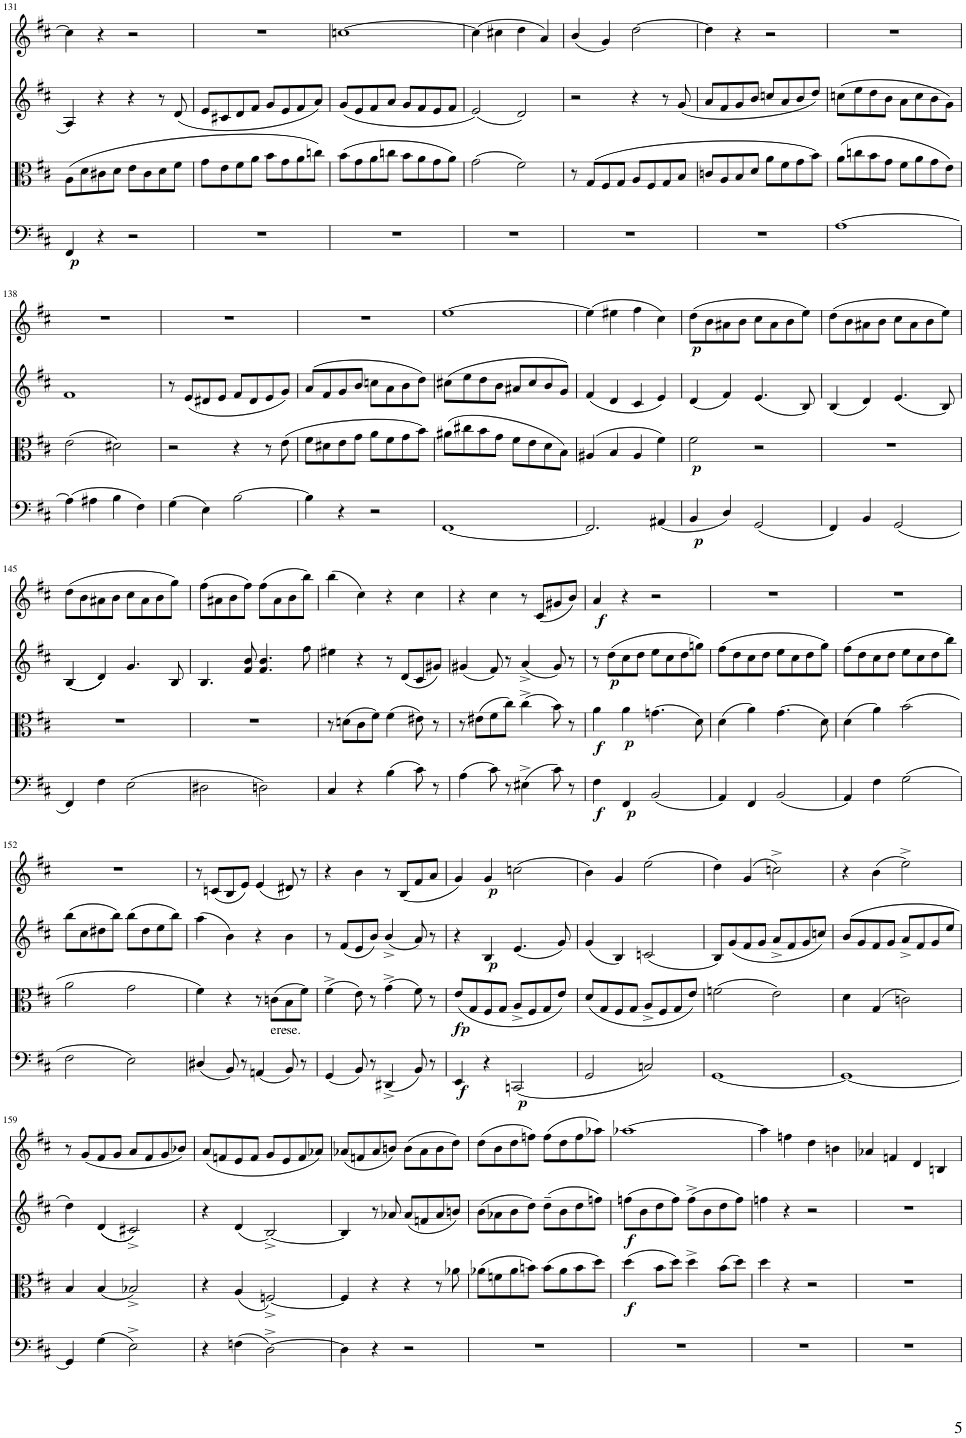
**kern	**dynam	**kern	**text	**dynam	**kern	**dynam	**kern	**dynam
*part4	*part4	*part3	*part3	*part3	*part2	*part2	*part1	*part1
*staff4	*staff4	*staff3	*staff3	*staff3	*staff2	*staff2	*staff1	*staff1
*I"Violoncello	*	*I"Viola	*	*	*I"Violin	*	*I"Violin	*
*I'Vc	*	*I'Vla	*	*	*I'Vln	*	*I'Vln	*
!!LO:PB:g=z
*clefF4	*	*clefC3	*	*	*clefG2	*	*clefG2	*
*k[f#c#]	*	*k[f#c#]	*	*	*k[f#c#]	*	*k[f#c#]	*
*M4/4	*	*M4/4	*	*	*M4/4	*	*M4/4	*
*met(c)	*	*met(c)	*	*	*met(c)	*	*met(c)	*
=131	=131	=131	=131	=131	=131	=131	=131	=131
!	!LO:DY:b	!	!	!	!	!	!	!
4FF#/	p	(8A\L	.	.	4A/	.	4cc\]	.
.	.	8d\	.	.	.	.	.	.
4r	.	8c#X\	.	.	4r	.	4r	.
.	.	8d\J	.	.	.	.	.	.
2r	.	8e\L	.	.	4r	.	2r	.
.	.	8c#\	.	.	.	.	.	.
.	.	8d\	.	.	8r	.	.	.
.	.	8f#\J	.	.	(8d/	.	.	.
=132	=132	=132	=132	=132	=132	=132	=132	=132
1r	.	8g\L	.	.	8e/L	.	1r	.
.	.	8e\	.	.	8c#X/	.	.	.
.	.	8f#\	.	.	8d/	.	.	.
.	.	8a\J	.	.	8f#/J	.	.	.
.	.	8b\L	.	.	8g/L	.	.	.
.	.	8g\	.	.	8e/	.	.	.
.	.	8a\	.	.	8f#/	.	.	.
.	.	8ccn\J)	.	.	8a/J)	.	.	.
=133	=133	=133	=133	=133	=133	=133	=133	=133
1r	.	(8b\L	.	.	(8g/L	.	[1ccn	.
.	.	8g\	.	.	8e/	.	.	.
.	.	8a\	.	.	8f#/	.	.	.
.	.	8ccn\J	.	.	8a/J	.	.	.
.	.	8b\L	.	.	8g/L	.	.	.
.	.	8a\	.	.	8f#/	.	.	.
.	.	8g\	.	.	8e/	.	.	.
.	.	8a\J)	.	.	8f#/J	.	.	.
=134	=134	=134	=134	=134	=134	=134	=134	=134
1r	.	(2g\	.	.	(2e/)	.	(4cc\]	.
.	.	.	.	.	.	.	4cc#X\	.
.	.	2f#\)	.	.	2d/)	.	4dd\	.
.	.	.	.	.	.	.	4a/)	.
=135	=135	=135	=135	=135	=135	=135	=135	=135
1r	.	8r	.	.	2r	.	(4b/	.
.	.	(8G/L	.	.	.	.	.	.
.	.	8F#/	.	.	.	.	4g/)	.
.	.	8G/J	.	.	.	.	.	.
.	.	8A/L	.	.	4r	.	[2dd\	.
.	.	8F#/	.	.	.	.	.	.
.	.	8G/	.	.	8r	.	.	.
.	.	8B/J	.	.	(8g/	.	.	.
=136	=136	=136	=136	=136	=136	=136	=136	=136
1r	.	8cn/L	.	.	8a/L	.	4dd\]	.
.	.	8A/	.	.	8f#/	.	.	.
.	.	8B/	.	.	8g/	.	4r	.
.	.	8d/J	.	.	8b/J	.	.	.
.	.	8a\L	.	.	8ccn/L	.	2r	.
.	.	8f#\	.	.	8a/	.	.	.
.	.	8g\	.	.	8b/	.	.	.
.	.	8b\J)	.	.	8dd/J)	.	.	.
=137	=137	=137	=137	=137	=137	=137	=137	=137
[1A	.	(8a\L	.	.	(8ccn\L	.	1r	.
.	.	8ccn\	.	.	8ee\	.	.	.
.	.	8b\	.	.	8dd\	.	.	.
.	.	8g\J	.	.	8b\J	.	.	.
.	.	8f#\L	.	.	8a\L	.	.	.
.	.	8a\	.	.	8cc\	.	.	.
.	.	8g\	.	.	8b\	.	.	.
.	.	8e\J)	.	.	8g\J)	.	.	.
!!LO:LB:g=z
=138	=138	=138	=138	=138	=138	=138	=138	=138
(4A\]	.	(2e\	.	.	1f#	.	1r	.
4A#X\	.	.	.	.	.	.	.	.
4B\	.	2d#X\)	.	.	.	.	.	.
4F#\)	.	.	.	.	.	.	.	.
=139	=139	=139	=139	=139	=139	=139	=139	=139
(4G\	.	2r	.	.	8r	.	1r	.
.	.	.	.	.	(8e/L	.	.	.
4E\)	.	.	.	.	8d#X/	.	.	.
.	.	.	.	.	8e/J	.	.	.
[2B\	.	4r	.	.	8f#/L	.	.	.
.	.	.	.	.	8d#/	.	.	.
.	.	8r	.	.	8e/	.	.	.
.	.	(8e\	.	.	8g/J)	.	.	.
=140	=140	=140	=140	=140	=140	=140	=140	=140
4B\]	.	8f#\L	.	.	(8a/L	.	1r	.
.	.	8d#X\	.	.	8f#/	.	.	.
4r	.	8e\	.	.	8g/	.	.	.
.	.	8g\J	.	.	8b/J	.	.	.
2r	.	8a\L	.	.	8ccn\L	.	.	.
.	.	8f#\	.	.	8a\	.	.	.
.	.	8g\	.	.	8b\	.	.	.
.	.	8b\J)	.	.	8dd\J)	.	.	.
=141	=141	=141	=141	=141	=141	=141	=141	=141
[1FF#	.	(8a#X\L	.	.	(8cc#X\L	.	[1ee	.
.	.	8cc#X\	.	.	8ee\	.	.	.
.	.	8b\	.	.	8dd\	.	.	.
.	.	8g\J	.	.	8b\J	.	.	.
.	.	8f#\L	.	.	8a#X/L	.	.	.
.	.	8e\	.	.	8cc#/	.	.	.
.	.	8d\	.	.	8b/	.	.	.
.	.	8B\J)	.	.	8g/J)	.	.	.
=142	=142	=142	=142	=142	=142	=142	=142	=142
2.FF#/]	.	(4A#X/	.	.	(4f#/	.	(4ee\]	.
.	.	4B/	.	.	4d/	.	4ee#X\	.
.	.	4A#/	.	.	4c#/	.	4ff#\	.
(4AA#X/	.	4f#\)	.	.	4e/)	.	4cc#\)	.
=143	=143	=143	=143	=143	=143	=143	=143	=143
!	!LO:DY:b	!	!	!LO:DY:b	!	!	!	!LO:DY:b
4BB/	p	2f#\	.	p	(4d/	.	(8dd\L	p
.	.	.	.	.	.	.	8b\	.
4D/)	.	.	.	.	4f#/)	.	8a#X\	.
.	.	.	.	.	.	.	8b\J	.
(2GG/	.	2r	.	.	(4.e/	.	8cc#\L	.
.	.	.	.	.	.	.	8a#\	.
.	.	.	.	.	.	.	8b\	.
.	.	.	.	.	8B/)	.	8ee\J)	.
=144	=144	=144	=144	=144	=144	=144	=144	=144
4FF#/)	.	1r	.	.	(4B/	.	(8dd\L	.
.	.	.	.	.	.	.	8b\	.
4BB/	.	.	.	.	4d/)	.	8a#X\	.
.	.	.	.	.	.	.	8b\J	.
(2GG/	.	.	.	.	(4.e/	.	8cc#\L	.
.	.	.	.	.	.	.	8a#\	.
.	.	.	.	.	.	.	8b\	.
.	.	.	.	.	8B/)	.	8ee\J)	.
!!LO:LB:g=z
=145	=145	=145	=145	=145	=145	=145	=145	=145
4FF#/)	.	1r	.	.	((4B/	.	(8dd\L	.
.	.	.	.	.	.	.	8b\	.
4F#\	.	.	.	.	4d/))	.	8a#X\	.
.	.	.	.	.	.	.	8b\J	.
(2E\	.	.	.	.	4.g/	.	8cc#\L	.
.	.	.	.	.	.	.	8a#\	.
.	.	.	.	.	.	.	8b\	.
.	.	.	.	.	8B/	.	8gg\J)	.
=146	=146	=146	=146	=146	=146	=146	=146	=146
2D#X\	.	1r	.	.	4.B/	.	(8ff#\L	.
.	.	.	.	.	.	.	8a#X\	.
.	.	.	.	.	.	.	8b\	.
.	.	.	.	.	8f#/ 8b/	.	8ff#\J)	.
2Dn\)	.	.	.	.	4.f#/ 4.b/	.	(8ff#\L	.
.	.	.	.	.	.	.	8a#\	.
.	.	.	.	.	.	.	8b\	.
.	.	.	.	.	8ff#\	.	8bb\J)	.
=147	=147	=147	=147	=147	=147	=147	=147	=147
4C#/	.	8r	.	.	4ee#X\	.	(4bb\	.
.	.	(8dn\L	.	.	.	.	.	.
4r	.	8c#\	.	.	4r	.	4cc#\)	.
.	.	8f#\J)	.	.	.	.	.	.
(4B\	.	(4f#\	.	.	8r	.	4r	.
.	.	.	.	.	(8d/L	.	.	.
8c#\)	.	8e#X\)	.	.	8c#/	.	4cc#\	.
8r	.	8r	.	.	8g#X/J)	.	.	.
=148	=148	=148	=148	=148	=148	=148	=148	=148
(4A\	.	8r	.	.	(4g#X/	.	4r	.
.	.	(8e#X\L	.	.	.	.	.	.
8c#\)	.	8f#\	.	.	8f#/)	.	4cc#\	.
8r	.	8cc#\J)	.	.	8r	.	.	.
(4E#X^\	.	(4cc#^\	.	.	(4a^/	.	8r	.
.	.	.	.	.	.	.	(8c#/L	.
8c#\)	.	8b\)	.	.	8g#/)	.	8g#X/	.
8r	.	8r	.	.	8r	.	8b/J)	.
=149	=149	=149	=149	=149	=149	=149	=149	=149
!	!LO:DY:b	!	!	!LO:DY:b	!	!	!	!LO:DY:b
4F#\	f	4a\	.	f	8r	.	4a/	f
!	!	!	!	!	!	!LO:DY:b	!	!
.	.	.	.	.	(8dd\L	p	.	.
!	!LO:DY:b	!	!	!LO:DY:b	!	!	!	!
4FF#/	p	4a\	.	p	8cc#\	.	4r	.
.	.	.	.	.	8dd\J	.	.	.
(2BB/	.	(4.gn\	.	.	8ee\L	.	2r	.
.	.	.	.	.	8cc#\	.	.	.
.	.	.	.	.	8dd\	.	.	.
.	.	8d\)	.	.	8ggn\J)	.	.	.
=150	=150	=150	=150	=150	=150	=150	=150	=150
4AA/)	.	(4d\	.	.	(8ff#\L	.	1r	.
.	.	.	.	.	8dd\	.	.	.
4FF#/	.	4a\)	.	.	8cc#\	.	.	.
.	.	.	.	.	8dd\J	.	.	.
(2BB/	.	(4.g\	.	.	8ee\L	.	.	.
.	.	.	.	.	8cc#\	.	.	.
.	.	.	.	.	8dd\	.	.	.
.	.	8d\)	.	.	8gg\J)	.	.	.
=151	=151	=151	=151	=151	=151	=151	=151	=151
4AA/)	.	(4d\	.	.	(8ff#\L	.	1r	.
.	.	.	.	.	8dd\	.	.	.
4F#\	.	4a\)	.	.	8cc#\	.	.	.
.	.	.	.	.	8dd\J	.	.	.
(2G\	.	(2b\	.	.	8ee\L	.	.	.
.	.	.	.	.	8cc#\	.	.	.
.	.	.	.	.	8dd\	.	.	.
.	.	.	.	.	8bb\J)	.	.	.
!!LO:LB:g=z
=152	=152	=152	=152	=152	=152	=152	=152	=152
2F#\	.	2a\	.	.	(8bb\L	.	1r	.
.	.	.	.	.	8cc#\	.	.	.
.	.	.	.	.	8dd#X\	.	.	.
.	.	.	.	.	8bb\J)	.	.	.
2E\)	.	2g\	.	.	(8bb\L	.	.	.
.	.	.	.	.	8dd#\	.	.	.
.	.	.	.	.	8ee\	.	.	.
.	.	.	.	.	8bb\J)	.	.	.
=153	=153	=153	=153	=153	=153	=153	=153	=153
(4D#X/	.	4f#\)	.	.	(4aa\	.	8r	.
.	.	.	.	.	.	.	(8cn/L	.
8BB/)	.	4r	.	.	4b\)	.	8B/	.
8r	.	.	.	.	.	.	8e/J)	.
(4AAn/	.	8r	.	.	4r	.	(4e/	.
!	!	!	!LO:LY:b	!	!	!	!	!
.	.	(8cn\L	-erese.-	.	.	.	.	.
8BB/)	.	8B\	.	.	4b\	.	8d#X/)	.
8r	.	8f#\J)	.	.	.	.	8r	.
=154	=154	=154	=154	=154	=154	=154	=154	=154
(4GG/	.	(4f#^\	.	.	8r	.	4r	.
.	.	.	.	.	(8f#/L	.	.	.
8BB/)	.	8e\)	.	.	8e/	.	4b\	.
8r	.	8r	.	.	8b/J)	.	.	.
(4DD#X^/	.	(4g^\	.	.	(4b^/	.	8r	.
.	.	.	.	.	.	.	(8B/L	.
8BB/)	.	8f#\)	.	.	8a/)	.	8f#/	.
8r	.	8r	.	.	8r	.	8a/J	.
=155	=155	=155	=155	=155	=155	=155	=155	=155
!	!LO:DY:b	!	!	!LO:DY:b	!	!	!	!
4EE/	f	(8e/L	.	fp	4r	.	4g/)	.
.	.	8G/	.	.	.	.	.	.
!	!	!	!	!	!	!LO:DY:b	!	!LO:DY:b
4r	.	8F#/	.	.	4B/	p	4g/	p
.	.	8G/J	.	.	.	.	.	.
!	!LO:DY:b	!	!	!	!	!	!	!
(2CCn/	p	8A^/L	.	.	(4.e/	.	(2ccn\	.
.	.	8F#/	.	.	.	.	.	.
.	.	8G/	.	.	.	.	.	.
.	.	8e/J)	.	.	8g/)	.	.	.
=156	=156	=156	=156	=156	=156	=156	=156	=156
2GG/	.	(8d/L	.	.	(4g/	.	4b\)	.
.	.	8G/	.	.	.	.	.	.
.	.	8F#/	.	.	4B/)	.	4g/	.
.	.	8G/J	.	.	.	.	.	.
2Cn/)	.	8A^/L	.	.	(2cn/	.	(2ee\	.
.	.	8F#/	.	.	.	.	.	.
.	.	8G/	.	.	.	.	.	.
.	.	8e/J)	.	.	.	.	.	.
=157	=157	=157	=157	=157	=157	=157	=157	=157
[1GG	.	(2fn\	.	.	8B/L)	.	4dd\)	.
.	.	.	.	.	(8g/	.	.	.
.	.	.	.	.	8f#/	.	(4g/	.
.	.	.	.	.	8g/J	.	.	.
.	.	2e\)	.	.	8a^/L	.	2ccn^\)	.
.	.	.	.	.	8f#/	.	.	.
.	.	.	.	.	8g/	.	.	.
.	.	.	.	.	8ccn/J)	.	.	.
=158	=158	=158	=158	=158	=158	=158	=158	=158
1GG_	.	4d\	.	.	(8b/L	.	4r	.
.	.	.	.	.	8g/	.	.	.
.	.	(4G/	.	.	8f#/	.	(4b\	.
.	.	.	.	.	8g/J	.	.	.
.	.	2cn\)	.	.	8a^/L	.	2ee^\)	.
.	.	.	.	.	8f#/	.	.	.
.	.	.	.	.	8g/	.	.	.
.	.	.	.	.	8ee/J	.	.	.
!!LO:LB:g=z
=159	=159	=159	=159	=159	=159	=159	=159	=159
4GG/]	.	4B/	.	.	4dd\)	.	8r	.
.	.	.	.	.	.	.	(8g/L	.
(4G\	.	(4B/	.	.	((4d/	.	8f#/	.
.	.	.	.	.	.	.	8g/J	.
2E^\)	.	2B-X^/)	.	.	2c#X^/))	.	8a/L	.
.	.	.	.	.	.	.	8f#/	.
.	.	.	.	.	.	.	8g/	.
.	.	.	.	.	.	.	8b-X/J)	.
=160	=160	=160	=160	=160	=160	=160	=160	=160
4r	.	4r	.	.	4r	.	(8a/L	.
.	.	.	.	.	.	.	8fn/	.
(4Fn\	.	(4A/	.	.	(4d/	.	8e/	.
.	.	.	.	.	.	.	8f/J	.
[2D^\)	.	[2Fn^/)	.	.	[2B^/)	.	8g/L	.
.	.	.	.	.	.	.	8e/	.
.	.	.	.	.	.	.	8f/	.
.	.	.	.	.	.	.	8a-X/J)	.
=161	=161	=161	=161	=161	=161	=161	=161	=161
4D\]	.	4F/]	.	.	4B/]	.	(8a-X/L	.
.	.	.	.	.	.	.	8fn/	.
4r	.	4r	.	.	8r	.	8a-/	.
.	.	.	.	.	8a-X/	.	8bn/J)	.
2r	.	4r	.	.	(8a-/L	.	(8b\L	.
.	.	.	.	.	8fn/	.	8a-\	.
.	.	8r	.	.	8a-/	.	8b\	.
.	.	8a-X\	.	.	8bn/J)	.	8dd\J)	.
=162	=162	=162	=162	=162	=162	=162	=162	=162
1r	.	(8a-X\L	.	.	(8b\L	.	(8dd\L	.
.	.	8fn\	.	.	8a-X\	.	8b\	.
.	.	8a-\	.	.	8b\	.	8dd\	.
.	.	8bn\J)	.	.	8dd\J)	.	8ffn\J)	.
.	.	(8b\L	.	.	(8dd~\L	.	(8ff\L	.
.	.	8a-\	.	.	8b\	.	8dd\	.
.	.	8b\	.	.	8dd\	.	8ff\	.
.	.	8dd\J)	.	.	8ffn\J)	.	8aa-X\J)	.
=163	=163	=163	=163	=163	=163	=163	=163	=163
!	!	!	!	!LO:DY:b	!	!LO:DY:b	!	!
1r	.	(4dd\	.	f	(8ffn\L	f	[1aa-X	.
.	.	.	.	.	8b\	.	.	.
.	.	8b\L	.	.	8dd\	.	.	.
.	.	8dd\J)	.	.	8ff\J)	.	.	.
.	.	4dd^\	.	.	(8ff^\L	.	.	.
.	.	.	.	.	8b\	.	.	.
.	.	(8b\L	.	.	8dd\	.	.	.
.	.	8dd\J)	.	.	8ff\J)	.	.	.
=164	=164	=164	=164	=164	=164	=164	=164	=164
1r	.	4dd\	.	.	4ffn\	.	4aa-\]	.
.	.	4r	.	.	4r	.	4ffn\	.
.	.	2r	.	.	2r	.	4dd\	.
.	.	.	.	.	.	.	4bn\	.
=165	=165	=165	=165	=165	=165	=165	=165	=165
1r	.	1r	.	.	1r	.	4a-X/	.
.	.	.	.	.	.	.	4fn/	.
.	.	.	.	.	.	.	4d/	.
.	.	.	.	.	.	.	4Bn/	.
=	=	=	=	=	=	=	=	=
*-	*-	*-	*-	*-	*-	*-	*-	*-
